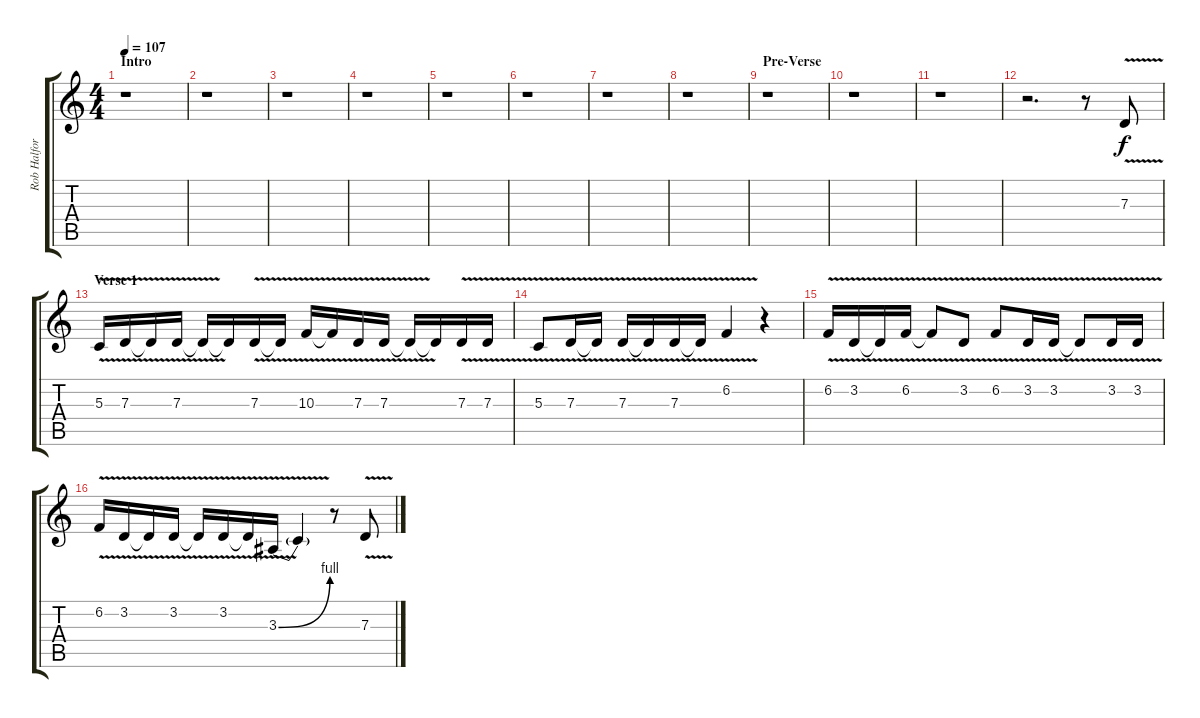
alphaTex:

\track ("Rob Halford" "Rob Halfor") {instrument lead1square}
\staff {score tabs}
\tuning (E4 B3 G3 D3 A2 D2) {hide}
\ts (4 4)
\section ("" "Intro")
\tempo 107
\clef g2
\ks c
r.1{dy f instrument lead1square} |
r.1 |
r.1 |
r.1 |
r.1 |
r.1 |
r.1 |
r.1 |
\section ("" "Pre-Verse")
r.1 |
r.1 |
r.1 |
r.2{d} r.8 7.3{v}.8 |
\section ("" "Verse 1")
5.3{v}.16 7.3{v}.16 7.3{t}.16 7.3{v}.16 7.3{t}.16 7.3{t}.16 7.3{v}.16 7.3{t}.16 10.3{v}.16 10.3{t}.16 7.3{v}.16 7.3{v}.16 7.3{t}.16 7.3{t}.16 7.3{v}.16 7.3{v}.16 |
5.3{v}.8 7.3{v}.16 7.3{t}.16 7.3{v}.16 7.3{t}.16 7.3{v}.16 7.3{t}.16 6.2{v}.4 r.4 |
6.2{v}.16 3.2{v}.16 3.2{t}.16 6.2{v}.16 6.2{t}.8 3.2{v}.8 6.2{v}.8 3.2{v}.16 3.2{v}.16 3.2{t}.8 3.2{v}.16 3.2{v}.16 |
6.2{v}.16 3.2{v}.16 3.2{t}.16 3.2{v}.16 3.2{t}.16 3.2{v}.16 3.2{t}.16 3.3{be (bend 0 0 60 4) v}.16 3.3{t}.4 r.8 7.3{v}.8
